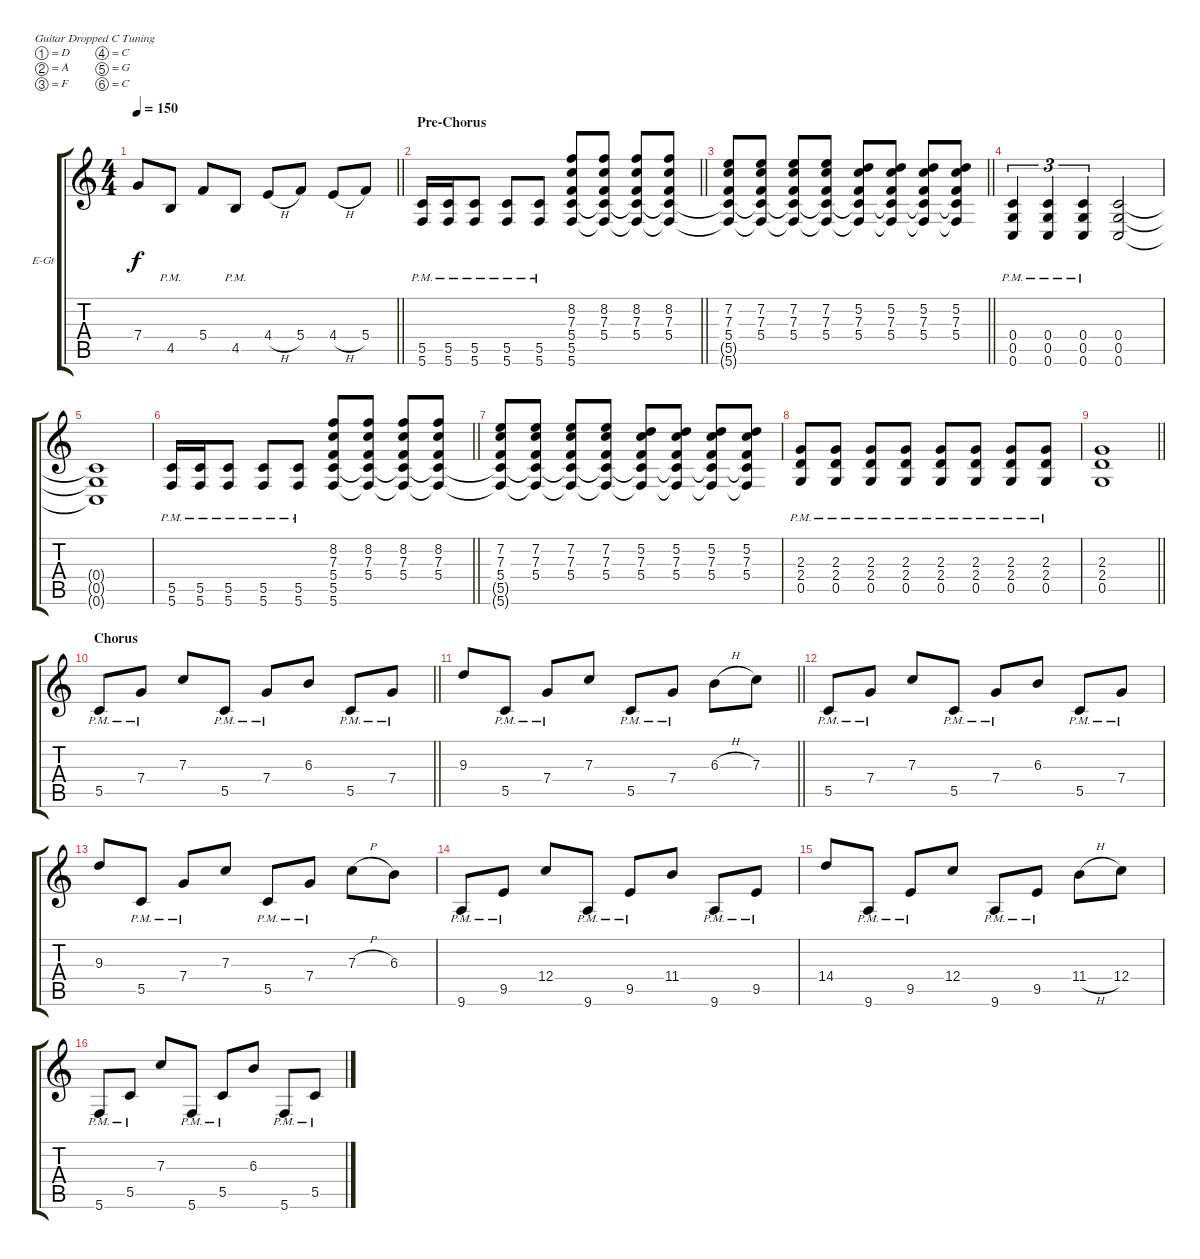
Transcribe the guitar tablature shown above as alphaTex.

\bracketExtendMode groupsimilarinstruments
\firstSystemTrackNameOrientation horizontal
\otherSystemsTrackNameOrientation horizontal
\track ("Padge" "E-Gt") {solo instrument overdrivenguitar}
\staff {score tabs}
\tuning (D4 A3 F3 C3 G2 C2)
\ts (4 4)
\tempo 150
\clef g2
\barLineRight lightlight
\ks c
7.4.8{dy f} 4.5{pm}.8 5.4.8 4.5{pm}.8 4.4{h}.8 5.4.8 4.4{h}.8 5.4.8 |
\section ("" "Pre-Chorus")
\barLineRight lightlight
(5.5{pm} 5.6{pm}).16 (5.5{pm} 5.6{pm}).16 (5.5{pm} 5.6{pm}).8 (5.5{pm} 5.6{pm}).8 (5.5{pm} 5.6{pm}).8 (8.2 7.3 5.4 5.5 5.6).8 (8.2 7.3 5.4 5.5{t} 5.6{t}).8 (8.2 7.3 5.4 5.5{t} 5.6{t}).8 (8.2 7.3 5.4 5.5{t} 5.6{t}).8 |
\barLineRight lightlight
(7.2 7.3 5.4 5.5{t} 5.6{t}).8 (7.2 7.3 5.4 5.5{t} 5.6{t}).8 (7.2 7.3 5.4 5.5{t} 5.6{t}).8 (7.2 7.3 5.4 5.5{t} 5.6{t}).8 (5.2 7.3 5.4 5.5{t} 5.6{t}).8 (5.2 7.3 5.4 5.5{t} 5.6{t}).8 (5.2 7.3 5.4 5.5{t} 5.6{t}).8 (5.2 7.3 5.4 5.5{t} 5.6{t}).8 |
(0.4{pm} 0.5{pm} 0.6{pm}).4{tu (3 2)} (0.4{pm} 0.5{pm} 0.6{pm}).4{tu (3 2)} (0.4{pm} 0.5{pm} 0.6{pm}).4{tu (3 2)} (0.4 0.5 0.6).2 |
(0.4{t} 0.5{t} 0.6{t}).1 |
\barLineRight lightlight
(5.5{pm} 5.6{pm}).16 (5.5{pm} 5.6{pm}).16 (5.5{pm} 5.6{pm}).8 (5.5{pm} 5.6{pm}).8 (5.5{pm} 5.6{pm}).8 (8.2 7.3 5.4 5.5 5.6).8 (8.2 7.3 5.4 5.5{t} 5.6{t}).8 (8.2 7.3 5.4 5.5{t} 5.6{t}).8 (8.2 7.3 5.4 5.5{t} 5.6{t}).8 |
(7.2 7.3 5.4 5.5{t} 5.6{t}).8 (7.2 7.3 5.4 5.5{t} 5.6{t}).8 (7.2 7.3 5.4 5.5{t} 5.6{t}).8 (7.2 7.3 5.4 5.5{t} 5.6{t}).8 (5.2 7.3 5.4 5.5{t} 5.6{t}).8 (5.2 7.3 5.4 5.5{t} 5.6{t}).8 (5.2 7.3 5.4 5.5{t} 5.6{t}).8 (5.2 7.3 5.4 5.5{t} 5.6{t}).8 |
(2.3{pm} 2.4{pm} 0.5{pm}).8 (2.3{pm} 2.4{pm} 0.5{pm}).8 (2.3{pm} 2.4{pm} 0.5{pm}).8 (2.3{pm} 2.4{pm} 0.5{pm}).8 (2.3{pm} 2.4{pm} 0.5{pm}).8 (2.3{pm} 2.4{pm} 0.5{pm}).8 (2.3{pm} 2.4{pm} 0.5{pm}).8 (2.3{pm} 2.4{pm} 0.5{pm}).8 |
\barLineRight lightlight
(2.3 2.4 0.5).1 |
\section ("" "Chorus")
\barLineRight lightlight
5.5{pm}.8 7.4{pm}.8 7.3.8 5.5{pm}.8 7.4{pm}.8 6.3.8 5.5{pm}.8 7.4{pm}.8 |
\barLineRight lightlight
9.3.8 5.5{pm}.8 7.4{pm}.8 7.3.8 5.5{pm}.8 7.4{pm}.8 6.3{h}.8 7.3.8 |
5.5{pm}.8 7.4{pm}.8 7.3.8 5.5{pm}.8 7.4{pm}.8 6.3.8 5.5{pm}.8 7.4{pm}.8 |
9.3.8 5.5{pm}.8 7.4{pm}.8 7.3.8 5.5{pm}.8 7.4{pm}.8 7.3{h}.8 6.3.8 |
9.6{pm}.8 9.5{pm}.8 12.4.8 9.6{pm}.8 9.5{pm}.8 11.4.8 9.6{pm}.8 9.5{pm}.8 |
14.4.8 9.6{pm}.8 9.5{pm}.8 12.4.8 9.6{pm}.8 9.5{pm}.8 11.4{h}.8 12.4.8 |
5.6{pm}.8 5.5{pm}.8 7.3.8 5.6{pm}.8 5.5{pm}.8 6.3.8 5.6{pm}.8 5.5{pm}.8
